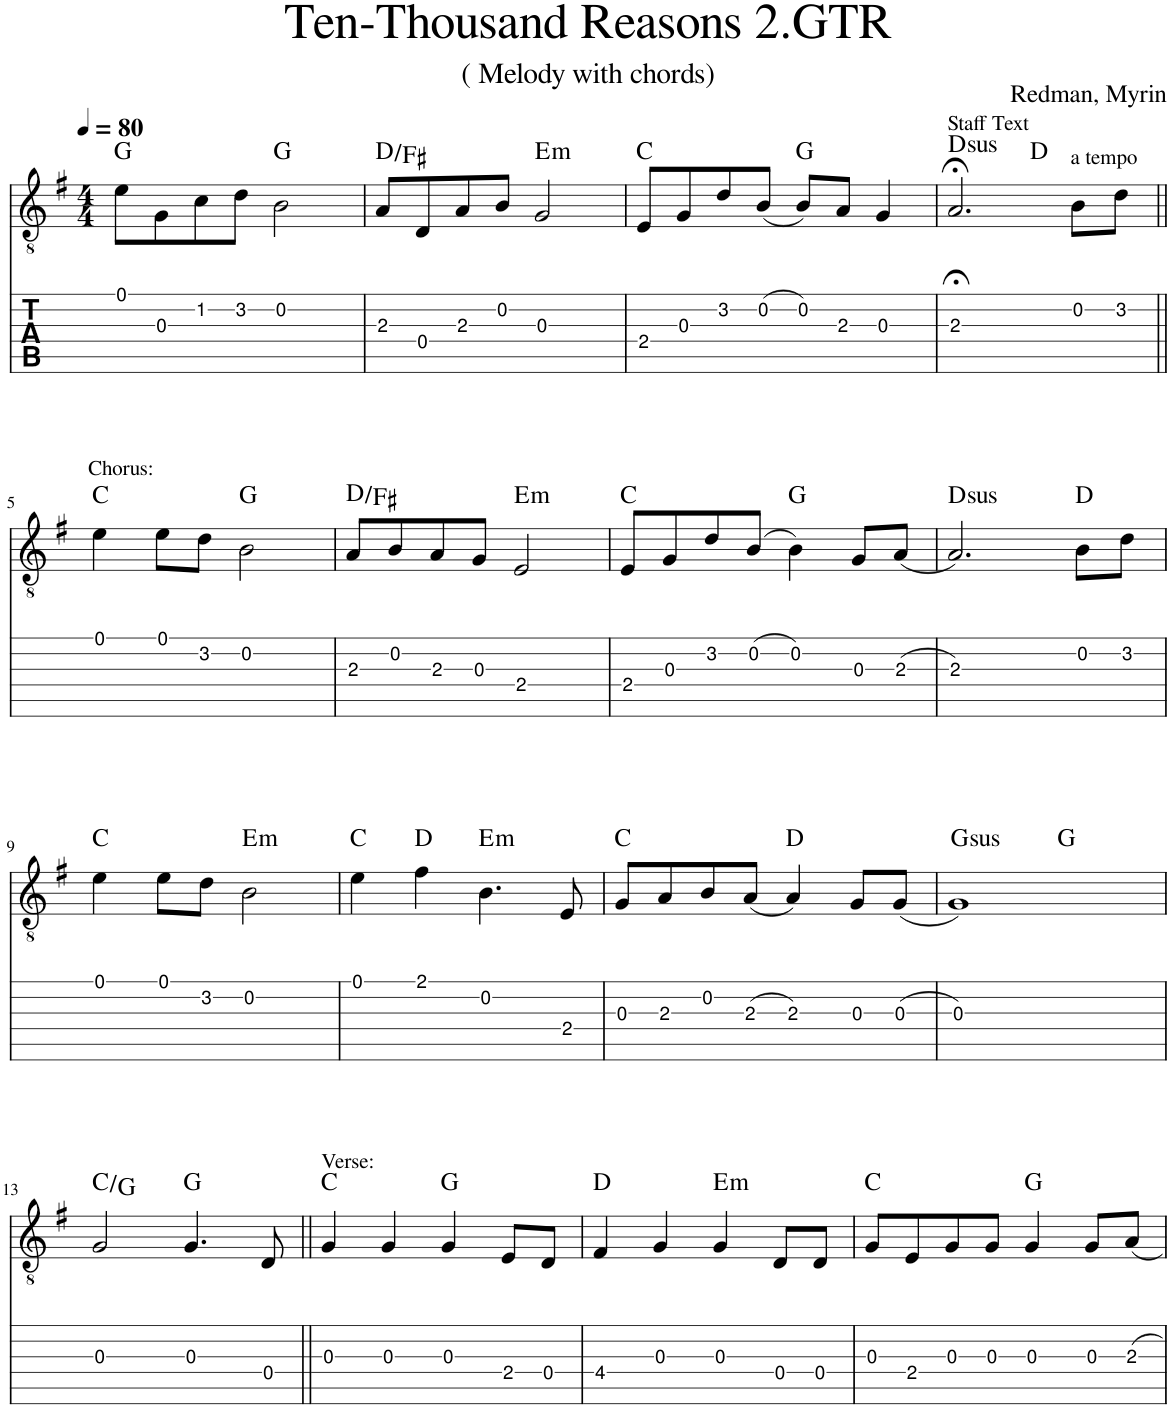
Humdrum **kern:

**kern	**kern	**harte
*part1	*part1	*part1
*staff2	*staff1	*
*I"Guitar	*	*
*I'Guit.	*	*
*stria6	*	*
*	*clefGv2	*
*k[f#]	*k[f#]	*
*M4/4	*M4/4	*
*MM80	*MM80	*
=1	=1	=1
8eL	8e\L	G:maj
8GJ	8G\	.
8cL	8c\	.
8dJ	8d\J	.
2B	2B\	G:maj
=2	=2	=2
8AL	8A/L	D:maj/3
8DJ	8D/	.
8AL	8A/	.
8BJ	8B/J	.
!	!	!LO:H:kt=m
2G	2G/	E:min
=3	=3	=3
8EL	8E/L	C:maj
8GJ	8G/	.
8dL	8d/	.
8BJ	(8B/J	.
8BL	8B/L)	G:maj
8AJ	8A/J	.
4G	4G/	.
=4	=4	=4
!	!LO:TX:a:t=Staff Text	!LO:H:kt=sus
*	*^	*
2.A;<	2.A;</	2ryy	D:sus4
.	.	2ryy	D:maj
!	!LO:TX:a:t=a tempo	!	!
8BL	8B\L	.	.
8dJ	8d\J	.	.
!!LO:LB:g=z
=5||	=5||	=5||	=5||
!	!LO:TX:a:t=Chorus&colon;	!	!
*	*v	*v	*
4e	4e\	C:maj
8eL	8e\L	.
8dJ	8d\J	.
2B	2B\	G:maj
=6	=6	=6
8AL	8A/L	D:maj/3
8BJ	8B/	.
8AL	8A/	.
8GJ	8G/J	.
!	!	!LO:H:kt=m
2E	2E/	E:min
=7	=7	=7
8EL	8E/L	C:maj
8GJ	8G/	.
8dL	8d/	.
8BJ	(8B/J	.
4B	4B\)	G:maj
8GL	8G/L	.
8AJ	(8A/J	.
=8	=8	=8
!	!	!LO:H:kt=sus
2.A	2.A/)	D:sus4
8BL	8B\L	D:maj
8dJ	8d\J	.
!!LO:LB:g=z
=9	=9	=9
4e	4e\	C:maj
8eL	8e\L	.
8dJ	8d\J	.
!	!	!LO:H:kt=m
2B	2B\	E:min
=10	=10	=10
4e	4e\	C:maj
4f#	4f#\	D:maj
!	!	!LO:H:kt=m
4.B	4.B\	E:min
8E	8E/	.
=11	=11	=11
8GL	8G/L	C:maj
8AJ	8A/	.
8BL	8B/	.
8AJ	(8A/J	.
4A	4A/)	D:maj
8GL	8G/L	.
8GJ	(8G/J	.
=12	=12	=12
!	!	!LO:H:kt=sus
*	*^	*
1G	1G)	2ryy	G:sus4
.	.	2ryy	G:maj
*	*v	*v	*
!!LO:LB:g=z
=13	=13	=13
2G	2G/	C:maj/5
4.G	4.G/	G:maj
8D	8D/	.
=14||	=14||	=14||
!	!LO:TX:a:t=Verse&colon;	!
4G	4G/	C:maj
4G	4G/	.
4G	4G/	G:maj
8EL	8E/L	.
8DJ	8D/J	.
=15	=15	=15
4F#	4F#/	D:maj
4G	4G/	.
!	!	!LO:H:kt=m
4G	4G/	E:min
8DL	8D/L	.
8DJ	8D/J	.
=16	=16	=16
8GL	8G/L	C:maj
8EJ	8E/	.
8GL	8G/	.
8GJ	8G/J	.
4G	4G/	G:maj
8GL	8G/L	.
8AJ	8A/J	.
=	=	=
*-	*-	*-
